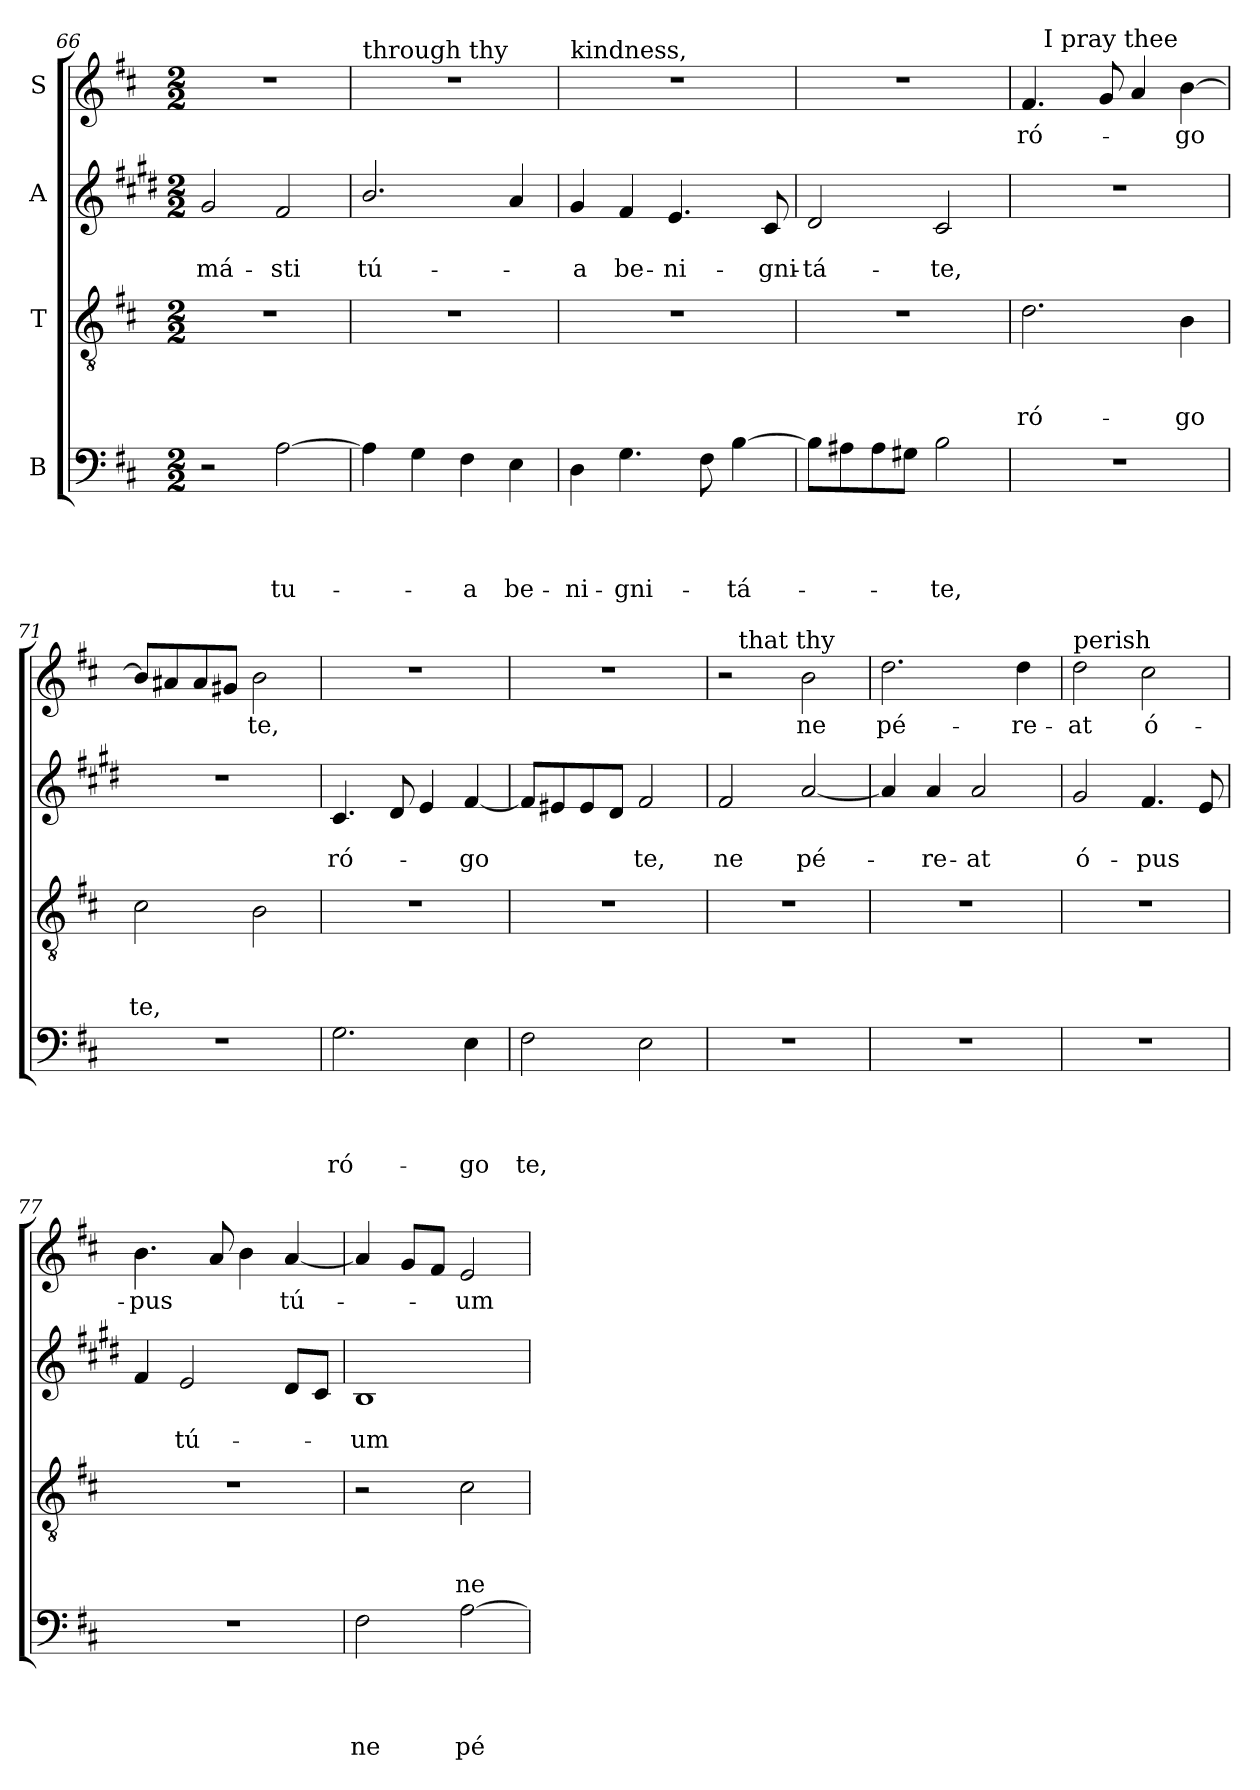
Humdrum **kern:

**kern	**text	**text	**text	**text	**kern	**text	**text	**text	**kern	**text	**text	**kern	**text
*part4	*part4	*part4	*part4	*part4	*part3	*part3	*part3	*part3	*part2	*part2	*part2	*part1	*part1
*staff4	*staff4	*staff4	*staff4	*staff4	*staff3	*staff3	*staff3	*staff3	*staff2	*staff2	*staff2	*staff1	*staff1
*I"B	*	*	*	*	*I"T	*	*	*	*I"A	*	*	*I"S	*
*clefF4	*	*	*	*	*clefGv2	*	*	*	*clefG2	*	*	*clefG2	*
*	*	*	*	*	*	*	*	*	*ITrd1c2	*	*	*	*
*k[f#c#]	*	*	*	*	*k[f#c#]	*	*	*	*k[f#c#]	*	*	*k[f#c#]	*
*D:	*	*	*	*	*D:	*	*	*	*D:	*	*	*D:	*
*M2/2	*	*	*	*	*M2/2	*	*	*	*M2/2	*	*	*M2/2	*
=66	=66	=66	=66	=66	=66	=66	=66	=66	=66	=66	=66	=66	=66
!	!	!	!	!	!	!	!	!	!	!	!LO:LY:b	!	!
2r	.	.	.	.	1r	.	.	.	2f#/	.	-má-	1r	.
!	!	!	!	!LO:LY:b	!	!	!	!	!	!	!LO:LY:b	!	!
[2A\	.	.	.	tu-	.	.	.	.	2e/	.	-sti	.	.
!!LO:PB:g=z
=67	=67	=67	=67	=67	=67	=67	=67	=67	=67	=67	=67	=67	=67
!	!	!	!	!	!	!	!	!	!	!	!	!LO:TX:a:t=through thy	!
!	!	!	!	!	!	!	!	!	!	!	!LO:LY:b	!	!
4A\]	.	.	.	.	1r	.	.	.	2.a/	.	tú-	1r	.
4G\	.	.	.	.	.	.	.	.	.	.	.	.	.
!	!	!	!	!LO:LY:b	!	!	!	!	!	!	!	!	!
4F#\	.	.	.	-a	.	.	.	.	.	.	.	.	.
!	!	!	!	!LO:LY:b	!	!	!	!	!	!	!	!	!
4E\	.	.	.	be-	.	.	.	.	4g/	.	.	.	.
=68	=68	=68	=68	=68	=68	=68	=68	=68	=68	=68	=68	=68	=68
!	!	!	!	!	!	!	!	!	!	!	!	!LO:TX:a:t=kindness,	!
!	!	!	!	!LO:LY:b	!	!	!	!	!	!	!LO:LY:b	!	!
4D\	.	.	.	-ni-	1r	.	.	.	4f#/	.	-a	1r	.
!	!	!	!	!LO:LY:b	!	!	!	!	!	!	!LO:LY:b	!	!
4.G\	.	.	.	-gni-	.	.	.	.	4e/	.	be-	.	.
!	!	!	!	!	!	!	!	!	!	!	!LO:LY:b	!	!
.	.	.	.	.	.	.	.	.	4.d/	.	-ni-	.	.
8F#\	.	.	.	.	.	.	.	.	.	.	.	.	.
!	!	!	!	!LO:LY:b	!	!	!	!	!	!	!	!	!
[4B\	.	.	.	-tá-	.	.	.	.	.	.	.	.	.
!	!	!	!	!	!	!	!	!	!	!	!LO:LY:b	!	!
.	.	.	.	.	.	.	.	.	8B/	.	-gni-	.	.
=69	=69	=69	=69	=69	=69	=69	=69	=69	=69	=69	=69	=69	=69
!	!	!	!	!	!	!	!	!	!	!	!LO:LY:b	!	!
8B\L]	.	.	.	.	1r	.	.	.	2c#/	.	-tá-	1r	.
8A#\	.	.	.	.	.	.	.	.	.	.	.	.	.
8A#\	.	.	.	.	.	.	.	.	.	.	.	.	.
8G#\J	.	.	.	.	.	.	.	.	.	.	.	.	.
!	!	!	!	!LO:LY:b	!	!	!	!	!	!	!LO:LY:b	!	!
2B\	.	.	.	-te,	.	.	.	.	2B/	.	-te,	.	.
=70	=70	=70	=70	=70	=70	=70	=70	=70	=70	=70	=70	=70	=70
!	!	!	!	!	!	!	!	!LO:LY:b	!	!	!	!	!LO:LY:b
*	*	*	*	*	*	*	*	*	*	*	*	*^	*
1r	.	.	.	.	2.d\	.	.	ró-	1r	.	.	4.f#/	16ryy	ró-
!	!	!	!	!	!	!	!	!	!	!	!	!	!LO:TX:a:t=I pray thee	!
.	.	.	.	.	.	.	.	.	.	.	.	.	2...ryy	.
.	.	.	.	.	.	.	.	.	.	.	.	8g/	.	.
.	.	.	.	.	.	.	.	.	.	.	.	4a/	.	.
!	!	!	!	!	!	!	!	!LO:LY:b	!	!	!	!	!	!LO:LY:b
.	.	.	.	.	4B\	.	.	-go	.	.	.	[4b\	.	-go
=71	=71	=71	=71	=71	=71	=71	=71	=71	=71	=71	=71	=71	=71	=71
!	!	!	!	!	!	!	!	!LO:LY:b	!	!	!	!	!	!
*	*	*	*	*	*	*	*	*	*	*	*	*v	*v	*
1r	.	.	.	.	2c#\	.	.	te,	1r	.	.	8b/L]	.
.	.	.	.	.	.	.	.	.	.	.	.	8a#/	.
.	.	.	.	.	.	.	.	.	.	.	.	8a#/	.
.	.	.	.	.	.	.	.	.	.	.	.	8g#/J	.
!	!	!	!	!	!	!	!	!	!	!	!	!	!LO:LY:b
.	.	.	.	.	2B\	.	.	.	.	.	.	2b\	te,
=72	=72	=72	=72	=72	=72	=72	=72	=72	=72	=72	=72	=72	=72
!	!	!	!	!LO:LY:b	!	!	!	!	!	!	!LO:LY:b	!	!
2.G\	.	.	.	ró-	1r	.	.	.	4.B/	.	ró-	1r	.
.	.	.	.	.	.	.	.	.	8c#/	.	.	.	.
.	.	.	.	.	.	.	.	.	4d/	.	.	.	.
!	!	!	!	!LO:LY:b	!	!	!	!	!	!	!LO:LY:b	!	!
4E\	.	.	.	-go	.	.	.	.	[4e/	.	-go	.	.
!!LO:LB:g=z
=73	=73	=73	=73	=73	=73	=73	=73	=73	=73	=73	=73	=73	=73
!	!	!	!	!LO:LY:b	!	!	!	!	!	!	!	!	!
2F#\	.	.	.	te,	1r	.	.	.	8e/L]	.	.	1r	.
.	.	.	.	.	.	.	.	.	8d#/	.	.	.	.
.	.	.	.	.	.	.	.	.	8d#/	.	.	.	.
.	.	.	.	.	.	.	.	.	8c#/J	.	.	.	.
!	!	!	!	!	!	!	!	!	!	!	!LO:LY:b	!	!
2E\	.	.	.	.	.	.	.	.	2e/	.	te,	.	.
=74	=74	=74	=74	=74	=74	=74	=74	=74	=74	=74	=74	=74	=74
!	!	!	!	!	!	!	!	!	!	!	!LO:LY:b	!	!
*	*	*	*	*	*	*	*	*	*	*	*	*^	*
1r	.	.	.	.	1r	.	.	.	2e/	.	ne	2r	16ryy	.
!	!	!	!	!	!	!	!	!	!	!	!	!	!LO:TX:a:t=that thy	!
.	.	.	.	.	.	.	.	.	.	.	.	.	2...ryy	.
!	!	!	!	!	!	!	!	!	!	!	!LO:LY:b	!	!	!LO:LY:b
.	.	.	.	.	.	.	.	.	[2g/	.	pé-	2b\	.	ne
=75	=75	=75	=75	=75	=75	=75	=75	=75	=75	=75	=75	=75	=75	=75
!	!	!	!	!	!	!	!	!	!	!	!	!LO:TX:a:t=work may not	!	!
!	!	!	!	!	!	!	!	!	!	!	!	!	!	!LO:LY:b
*	*	*	*	*	*	*	*	*	*	*	*	*v	*v	*
1r	.	.	.	.	1r	.	.	.	4g/]	.	.	2.dd\	pé-
!	!	!	!	!	!	!	!	!	!	!	!LO:LY:b	!	!
.	.	.	.	.	.	.	.	.	4g/	.	-re-	.	.
!	!	!	!	!	!	!	!	!	!	!	!LO:LY:b	!	!
.	.	.	.	.	.	.	.	.	2g/	.	-at	.	.
!	!	!	!	!	!	!	!	!	!	!	!	!	!LO:LY:b
.	.	.	.	.	.	.	.	.	.	.	.	4dd\	-re-
=76	=76	=76	=76	=76	=76	=76	=76	=76	=76	=76	=76	=76	=76
!	!	!	!	!	!	!	!	!	!	!	!	!LO:TX:a:t=perish	!
!	!	!	!	!	!	!	!	!	!	!	!LO:LY:b	!	!LO:LY:b
1r	.	.	.	.	1r	.	.	.	2f#/	.	ó-	2dd\	-at
!	!	!	!	!	!	!	!	!	!	!	!LO:LY:b	!	!LO:LY:b
.	.	.	.	.	.	.	.	.	4.e/	.	-pus	2cc#\	ó-
.	.	.	.	.	.	.	.	.	8d/	.	.	.	.
=77	=77	=77	=77	=77	=77	=77	=77	=77	=77	=77	=77	=77	=77
!	!	!	!	!	!	!	!	!	!	!	!	!	!LO:LY:b
1r	.	.	.	.	1r	.	.	.	4e/	.	.	4.b\	-pus
!	!	!	!	!	!	!	!	!	!	!	!LO:LY:b	!	!
.	.	.	.	.	.	.	.	.	2d/	.	tú-	.	.
.	.	.	.	.	.	.	.	.	.	.	.	8a/	.
.	.	.	.	.	.	.	.	.	.	.	.	4b\	.
!	!	!	!	!	!	!	!	!	!	!	!	!	!LO:LY:b
.	.	.	.	.	.	.	.	.	8c#/L	.	.	[4a/	tú-
.	.	.	.	.	.	.	.	.	8B/J	.	.	.	.
=78	=78	=78	=78	=78	=78	=78	=78	=78	=78	=78	=78	=78	=78
!	!	!	!	!LO:LY:b	!	!	!	!	!	!	!LO:LY:b	!	!
2F#\	.	.	.	ne	2r	.	.	.	1A	.	-um	4a/]	.
.	.	.	.	.	.	.	.	.	.	.	.	8g/L	.
.	.	.	.	.	.	.	.	.	.	.	.	8f#/J	.
!	!	!	!	!LO:LY:b	!	!	!	!LO:LY:b	!	!	!	!	!LO:LY:b
[2A\	.	.	.	pé-	2c#\	.	.	ne	.	.	.	2e/	-um
=	=	=	=	=	=	=	=	=	=	=	=	=	=
*-	*-	*-	*-	*-	*-	*-	*-	*-	*-	*-	*-	*-	*-
